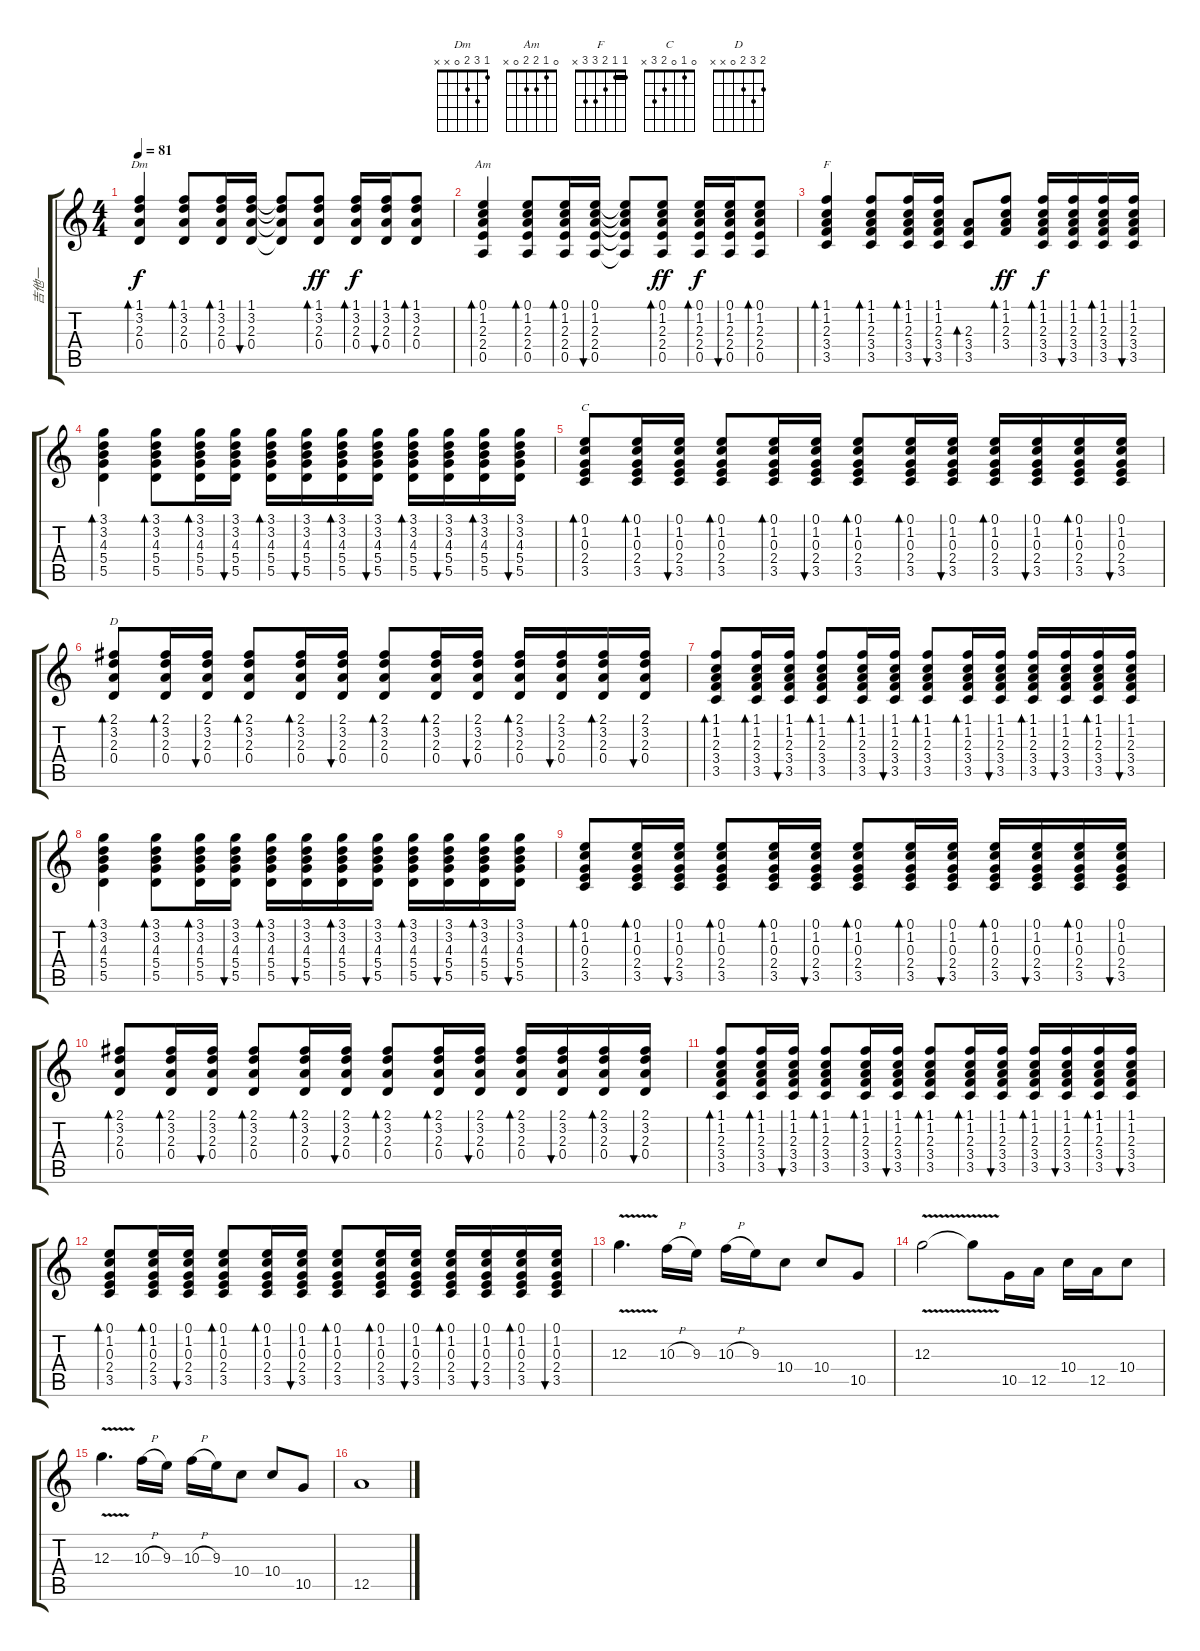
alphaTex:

\track ("吉他一" "吉他一") {instrument acousticguitarsteel}
\staff {score tabs}
\tuning (E4 B3 G3 D3 A2 E2) {hide}
\chord ("Dm" 1 3 2 0 x x)
\chord ("Am" 0 1 2 2 0 x)
\chord ("F" 1 1 2 3 3 x) {barre 1}
\chord ("C" 0 1 0 2 3 x)
\chord ("D" 2 3 2 0 x x)
\ts (4 4)
\tempo 81
\clef g2
\ks c
(1.1 3.2 2.3 0.4).4{bd 60 ch "Dm" dy f} (1.1 3.2 2.3 0.4).8{bd 60} (1.1 3.2 2.3 0.4).16{bd 60} (1.1 3.2 2.3 0.4).16{bu 60} (1.1{t} 3.2{t} 2.3{t} 0.4{t}).8 (1.1 3.2 2.3 0.4).8{bd 60 dy ff} (1.1 3.2 2.3 0.4).16{bd 60 dy f} (1.1 3.2 2.3 0.4).16{bu 60} (1.1 3.2 2.3 0.4).8{bd 60} |
(0.1 1.2 2.3 2.4 0.5).4{bd 60 ch "Am"} (0.1 1.2 2.3 2.4 0.5).8{bd 60} (0.1 1.2 2.3 2.4 0.5).16{bd 60} (0.1 1.2 2.3 2.4 0.5).16{bu 60} (0.1{t} 1.2{t} 2.3{t} 2.4{t} 0.5{t}).8 (0.1 1.2 2.3 2.4 0.5).8{bd 60 dy ff} (0.1 1.2 2.3 2.4 0.5).16{bd 60 dy f} (0.1 1.2 2.3 2.4 0.5).16{bu 60} (0.1 1.2 2.3 2.4 0.5).8{bd 60} |
(1.1 1.2 2.3 3.4 3.5).4{bd 60 ch "F"} (1.1 1.2 2.3 3.4 3.5).8{bd 60} (1.1 1.2 2.3 3.4 3.5).16{bd 60} (1.1 1.2 2.3 3.4 3.5).16{bu 60} (2.3 3.4 3.5).8{bd 60} (1.1 1.2 2.3 3.4).8{bd 60 dy ff} (1.1 1.2 2.3 3.4 3.5).16{bd 60 dy f} (1.1 1.2 2.3 3.4 3.5).16{bu 60} (1.1 1.2 2.3 3.4 3.5).16{bd 60} (1.1 1.2 2.3 3.4 3.5).16{bu 60} |
(3.1 3.2 4.3 5.4 5.5).4{bd 60} (3.1 3.2 4.3 5.4 5.5).8{bd 60} (3.1 3.2 4.3 5.4 5.5).16{bd 60} (3.1 3.2 4.3 5.4 5.5).16{bu 60} (3.1 3.2 4.3 5.4 5.5).16{bd 60} (3.1 3.2 4.3 5.4 5.5).16{bu 60} (3.1 3.2 4.3 5.4 5.5).16{bd 60} (3.1 3.2 4.3 5.4 5.5).16{bu 60} (3.1 3.2 4.3 5.4 5.5).16{bd 60} (3.1 3.2 4.3 5.4 5.5).16{bu 60} (3.1 3.2 4.3 5.4 5.5).16{bd 60} (3.1 3.2 4.3 5.4 5.5).16{bu 60} |
(0.1 1.2 0.3 2.4 3.5).8{bd 60 ch "C"} (0.1 1.2 0.3 2.4 3.5).16{bd 60} (0.1 1.2 0.3 2.4 3.5).16{bu 60} (0.1 1.2 0.3 2.4 3.5).8{bd 60} (0.1 1.2 0.3 2.4 3.5).16{bd 60} (0.1 1.2 0.3 2.4 3.5).16{bu 60} (0.1 1.2 0.3 2.4 3.5).8{bd 60} (0.1 1.2 0.3 2.4 3.5).16{bd 60} (0.1 1.2 0.3 2.4 3.5).16{bu 60} (0.1 1.2 0.3 2.4 3.5).16{bd 60} (0.1 1.2 0.3 2.4 3.5).16{bu 60} (0.1 1.2 0.3 2.4 3.5).16{bd 60} (0.1 1.2 0.3 2.4 3.5).16{bu 60} |
(2.1 3.2 2.3 0.4).8{bd 60 ch "D"} (2.1 3.2 2.3 0.4).16{bd 60} (2.1 3.2 2.3 0.4).16{bu 60} (2.1 3.2 2.3 0.4).8{bd 60} (2.1 3.2 2.3 0.4).16{bd 60} (2.1 3.2 2.3 0.4).16{bu 60} (2.1 3.2 2.3 0.4).8{bd 60} (2.1 3.2 2.3 0.4).16{bd 60} (2.1 3.2 2.3 0.4).16{bu 60} (2.1 3.2 2.3 0.4).16{bd 60} (2.1 3.2 2.3 0.4).16{bu 60} (2.1 3.2 2.3 0.4).16{bd 60} (2.1 3.2 2.3 0.4).16{bu 60} |
(1.1 1.2 2.3 3.4 3.5).8{bd 60} (1.1 1.2 2.3 3.4 3.5).16{bd 60} (1.1 1.2 2.3 3.4 3.5).16{bu 60} (1.1 1.2 2.3 3.4 3.5).8{bd 60} (1.1 1.2 2.3 3.4 3.5).16{bd 60} (1.1 1.2 2.3 3.4 3.5).16{bu 60} (1.1 1.2 2.3 3.4 3.5).8{bd 60} (1.1 1.2 2.3 3.4 3.5).16{bd 60} (1.1 1.2 2.3 3.4 3.5).16{bu 60} (1.1 1.2 2.3 3.4 3.5).16{bd 60} (1.1 1.2 2.3 3.4 3.5).16{bu 60} (1.1 1.2 2.3 3.4 3.5).16{bd 60} (1.1 1.2 2.3 3.4 3.5).16{bu 60} |
(3.1 3.2 4.3 5.4 5.5).4{bd 60} (3.1 3.2 4.3 5.4 5.5).8{bd 60} (3.1 3.2 4.3 5.4 5.5).16{bd 60} (3.1 3.2 4.3 5.4 5.5).16{bu 60} (3.1 3.2 4.3 5.4 5.5).16{bd 60} (3.1 3.2 4.3 5.4 5.5).16{bu 60} (3.1 3.2 4.3 5.4 5.5).16{bd 60} (3.1 3.2 4.3 5.4 5.5).16{bu 60} (3.1 3.2 4.3 5.4 5.5).16{bd 60} (3.1 3.2 4.3 5.4 5.5).16{bu 60} (3.1 3.2 4.3 5.4 5.5).16{bd 60} (3.1 3.2 4.3 5.4 5.5).16{bu 60} |
(0.1 1.2 0.3 2.4 3.5).8{bd 60} (0.1 1.2 0.3 2.4 3.5).16{bd 60} (0.1 1.2 0.3 2.4 3.5).16{bu 60} (0.1 1.2 0.3 2.4 3.5).8{bd 60} (0.1 1.2 0.3 2.4 3.5).16{bd 60} (0.1 1.2 0.3 2.4 3.5).16{bu 60} (0.1 1.2 0.3 2.4 3.5).8{bd 60} (0.1 1.2 0.3 2.4 3.5).16{bd 60} (0.1 1.2 0.3 2.4 3.5).16{bu 60} (0.1 1.2 0.3 2.4 3.5).16{bd 60} (0.1 1.2 0.3 2.4 3.5).16{bu 60} (0.1 1.2 0.3 2.4 3.5).16{bd 60} (0.1 1.2 0.3 2.4 3.5).16{bu 60} |
(2.1 3.2 2.3 0.4).8{bd 60} (2.1 3.2 2.3 0.4).16{bd 60} (2.1 3.2 2.3 0.4).16{bu 60} (2.1 3.2 2.3 0.4).8{bd 60} (2.1 3.2 2.3 0.4).16{bd 60} (2.1 3.2 2.3 0.4).16{bu 60} (2.1 3.2 2.3 0.4).8{bd 60} (2.1 3.2 2.3 0.4).16{bd 60} (2.1 3.2 2.3 0.4).16{bu 60} (2.1 3.2 2.3 0.4).16{bd 60} (2.1 3.2 2.3 0.4).16{bu 60} (2.1 3.2 2.3 0.4).16{bd 60} (2.1 3.2 2.3 0.4).16{bu 60} |
(1.1 1.2 2.3 3.4 3.5).8{bd 60} (1.1 1.2 2.3 3.4 3.5).16{bd 60} (1.1 1.2 2.3 3.4 3.5).16{bu 60} (1.1 1.2 2.3 3.4 3.5).8{bd 60} (1.1 1.2 2.3 3.4 3.5).16{bd 60} (1.1 1.2 2.3 3.4 3.5).16{bu 60} (1.1 1.2 2.3 3.4 3.5).8{bd 60} (1.1 1.2 2.3 3.4 3.5).16{bd 60} (1.1 1.2 2.3 3.4 3.5).16{bu 60} (1.1 1.2 2.3 3.4 3.5).16{bd 60} (1.1 1.2 2.3 3.4 3.5).16{bu 60} (1.1 1.2 2.3 3.4 3.5).16{bd 60} (1.1 1.2 2.3 3.4 3.5).16{bu 60} |
(0.1 1.2 0.3 2.4 3.5).8{bd 60} (0.1 1.2 0.3 2.4 3.5).16{bd 60} (0.1 1.2 0.3 2.4 3.5).16{bu 60} (0.1 1.2 0.3 2.4 3.5).8{bd 60} (0.1 1.2 0.3 2.4 3.5).16{bd 60} (0.1 1.2 0.3 2.4 3.5).16{bu 60} (0.1 1.2 0.3 2.4 3.5).8{bd 60} (0.1 1.2 0.3 2.4 3.5).16{bd 60} (0.1 1.2 0.3 2.4 3.5).16{bu 60} (0.1 1.2 0.3 2.4 3.5).16{bd 60} (0.1 1.2 0.3 2.4 3.5).16{bu 60} (0.1 1.2 0.3 2.4 3.5).16{bd 60} (0.1 1.2 0.3 2.4 3.5).16{bu 60} |
12.3{v}.4{d volume 14 balance 8 instrument overdrivenguitar} 10.3{h}.16 9.3.16 10.3{h}.16 9.3.16 10.4.8 10.4.8 10.5.8 |
12.3{v}.2 12.3{t}.8 10.5.16 12.5.16 10.4.16 12.5.16 10.4.8 |
12.3{v}.4{d} 10.3{h}.16 9.3.16 10.3{h}.16 9.3.16 10.4.8 10.4.8 10.5.8 |
12.5.1
